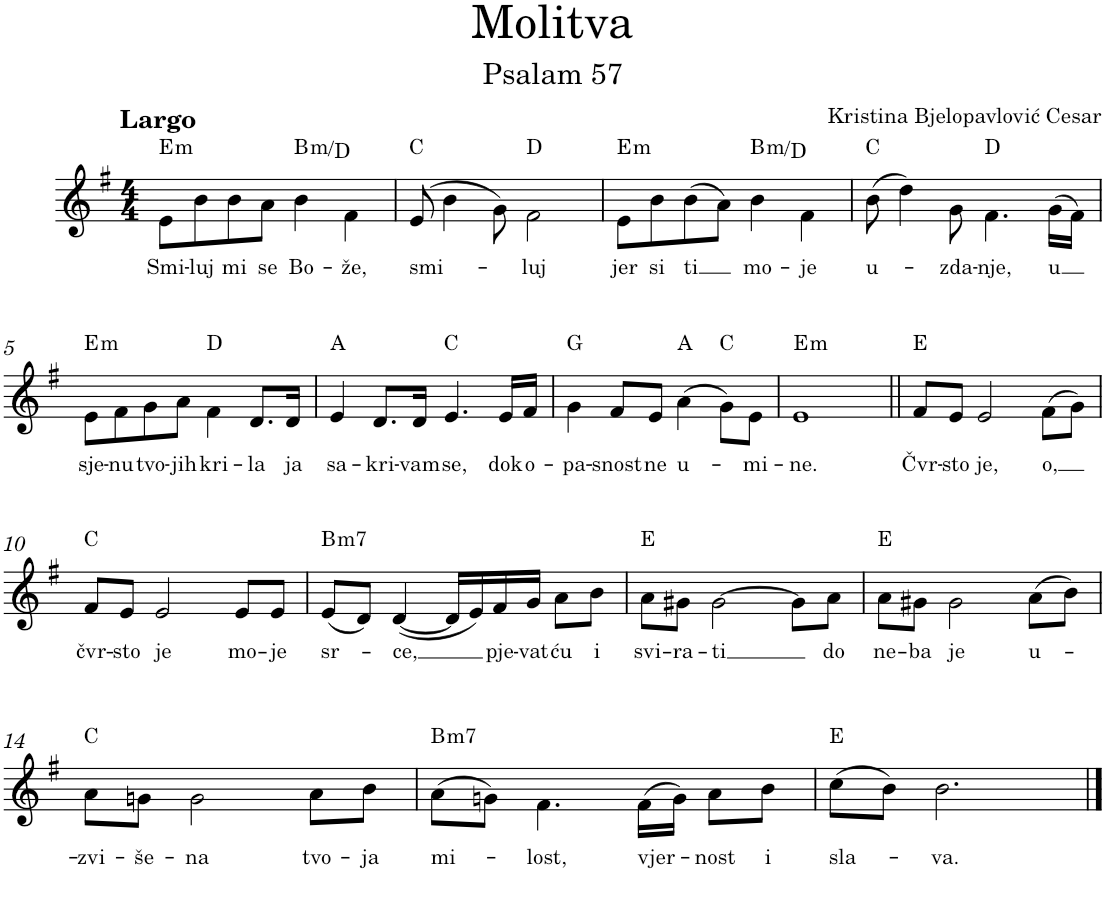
**kern	**text	**harte
*part1	*part1	*part1
*staff1	*staff1	*
*I"Women	*	*
*clefG2	*	*
*k[f#]	*	*
*M4/4	*	*
=1	=1	=1
!LO:TX:a:B:t=Largo	!	!
!	!LO:LY:b	!LO:H:kt=m
8e\L	Smi-	E:min
!	!LO:LY:b	!
8b\	-luj	.
!	!LO:LY:b	!
8b\	mi	.
!	!LO:LY:b	!
8a\J	se	.
!	!LO:LY:b	!LO:H:kt=m
4b\	Bo-	B:min/b3
!	!LO:LY:b	!
4f#\	-že,	.
=2	=2	=2
!	!LO:LY:b	!
(8e/	smi-	C:maj
4b\	.	.
8g\)	.	.
!	!LO:LY:b	!
2f#\	-luj	D:maj
=3	=3	=3
!	!LO:LY:b	!LO:H:kt=m
8e\L	jer	E:min
!	!LO:LY:b	!
8b\	si	.
!	!LO:LY:b	!
(8b\	ti	.
8a\J)	.	.
!	!LO:LY:b	!LO:H:kt=m
4b\	mo-	B:min/b3
!	!LO:LY:b	!
4f#\	-je	.
=4	=4	=4
!	!LO:LY:b	!
(8b\	u-	C:maj
4dd\)	.	.
!	!LO:LY:b	!
8g\	-zda-	.
!	!LO:LY:b	!
4.f#\	-nje,	D:maj
!	!LO:LY:b	!
(16g\LL	u	.
16f#\JJ)	.	.
!!LO:LB:g=z
=5	=5	=5
!	!LO:LY:b	!LO:H:kt=m
8e\L	sje-	E:min
!	!LO:LY:b	!
8f#\	-nu	.
!	!LO:LY:b	!
8g\	tvo-	.
!	!LO:LY:b	!
8a\J	-jih	.
!	!LO:LY:b	!
4f#\	kri-	D:maj
!	!LO:LY:b	!
8.d/L	-la	.
!	!LO:LY:b	!
16d/Jk	ja	.
=6	=6	=6
!	!LO:LY:b	!
4e/	sa-	A:maj
!	!LO:LY:b	!
8.d/L	-kri-	.
!	!LO:LY:b	!
16d/Jk	-vam	.
!	!LO:LY:b	!
4.e/	se,	C:maj
!	!LO:LY:b	!
16e/LL	dok	.
!	!LO:LY:b	!
16f#/JJ	o-	.
=7	=7	=7
!	!LO:LY:b	!
4g\	-pa-	G:maj
!	!LO:LY:b	!
8f#/L	-snost	.
!	!LO:LY:b	!
8e/J	ne	.
!	!LO:LY:b	!
(4a\	u-	A:maj
8g\L)	.	C:maj
!	!LO:LY:b	!
8e\J	-mi-	.
=8	=8	=8
!	!LO:LY:b	!LO:H:kt=m
1e	-ne.	E:min
=9||	=9||	=9||
!	!LO:LY:b	!
8f#/L	Čvr-	E:maj
!	!LO:LY:b	!
8e/J	-sto	.
!	!LO:LY:b	!
2e/	je,	.
!	!LO:LY:b	!
(8f#\L	o,	.
8g\J)	.	.
!!LO:LB:g=z
=10	=10	=10
!	!LO:LY:b	!
8f#/L	čvr-	C:maj
!	!LO:LY:b	!
8e/J	-sto	.
!	!LO:LY:b	!
2e/	je	.
!	!LO:LY:b	!
8e/L	mo-	.
!	!LO:LY:b	!
8e/J	-je	.
=11	=11	=11
!	!LO:LY:b	!LO:H:kt=m7
(8e/L	sr-	B:min7
8d/J)	.	.
!	!LO:LY:b	!
([4d/	-ce,	.
16d/LL]	.	.
16e/)	.	.
!	!LO:LY:b	!
16f#/	pje-	.
!	!LO:LY:b	!
16g/JJ	-vat	.
!	!LO:LY:b	!
8a\L	ću	.
!	!LO:LY:b	!
8b\J	i	.
=12	=12	=12
!	!LO:LY:b	!
8a\L	svi-	E:maj
!	!LO:LY:b	!
8g#X\J	-ra-	.
!	!LO:LY:b	!
[2g#\	-ti	.
8g#\L]	.	.
!	!LO:LY:b	!
8a\J	do	.
=13	=13	=13
!	!LO:LY:b	!
8a\L	ne-	E:maj
!	!LO:LY:b	!
8g#X\J	-ba	.
!	!LO:LY:b	!
2g#\	je	.
!	!LO:LY:b	!
(8a\L	u-	.
8b\J)	.	.
!!LO:LB:g=z
=14	=14	=14
!	!LO:LY:b	!
8a\L	-zvi-	C:maj
!	!LO:LY:b	!
8gn\J	-še-	.
!	!LO:LY:b	!
2g\	-na	.
!	!LO:LY:b	!
8a\L	tvo-	.
!	!LO:LY:b	!
8b\J	-ja	.
=15	=15	=15
!	!LO:LY:b	!LO:H:kt=m7
(8a\L	mi-	B:min7
8gn\J)	.	.
!	!LO:LY:b	!
4.f#\	-lost,	.
!	!LO:LY:b	!
(16f#\LL	vjer-	.
16g\JJ)	.	.
!	!LO:LY:b	!
8a\L	-nost	.
!	!LO:LY:b	!
8b\J	i	.
=16	=16	=16
!	!LO:LY:b	!
(8cc\L	sla-	E:maj
8b\J)	.	.
!	!LO:LY:b	!
2.b\	-va.	.
==	==	==
*-	*-	*-
